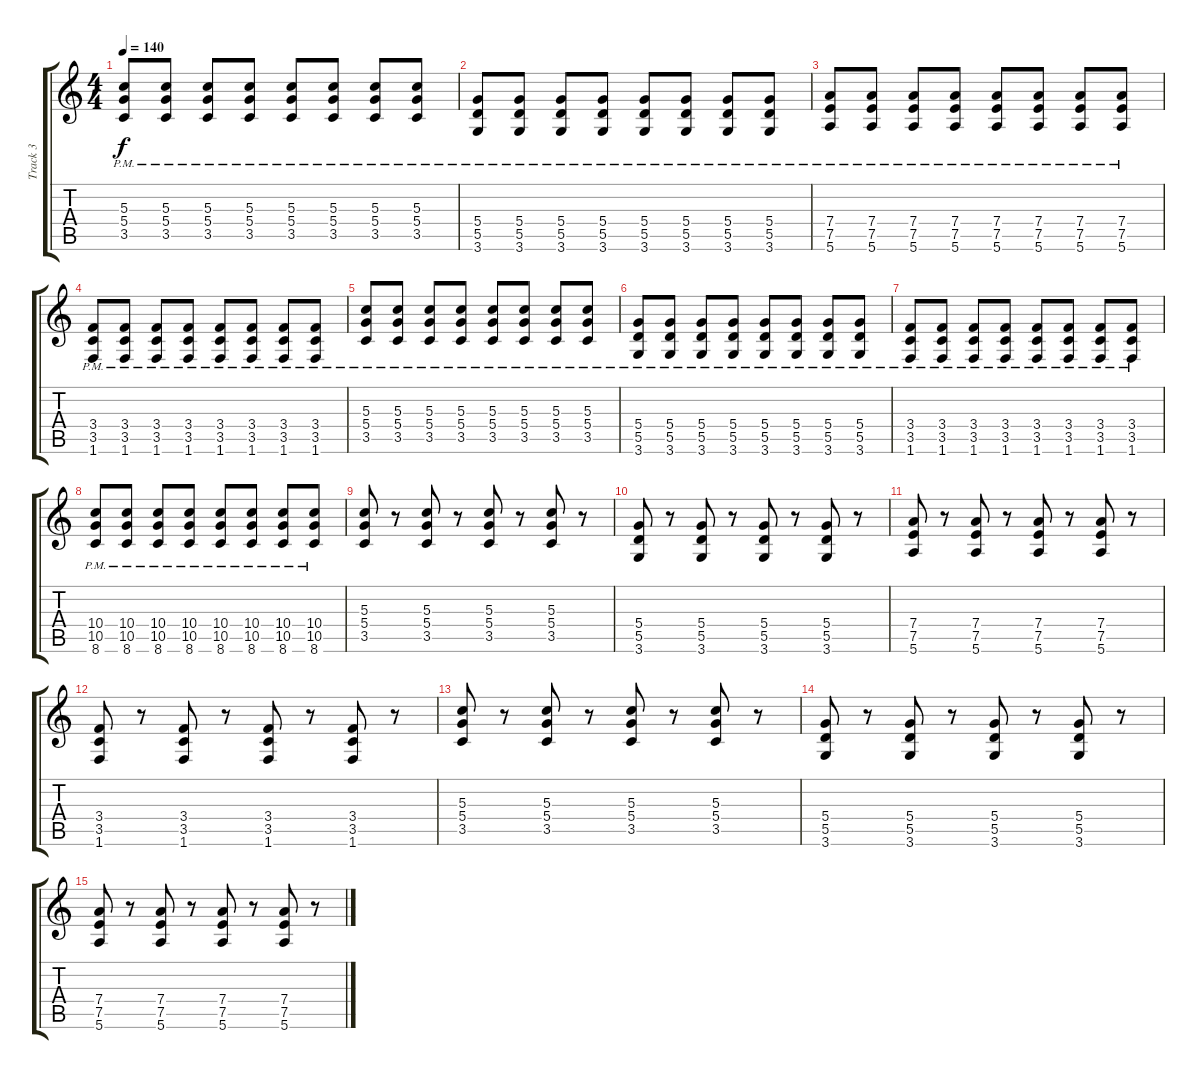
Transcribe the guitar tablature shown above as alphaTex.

\track ("Track 3" "Track 3") {instrument distortionguitar}
\staff {score tabs}
\tuning (E4 B3 G3 D3 A2 E2) {hide}
\ts (4 4)
\tempo 140
\clef g2
\ks c
(5.3{pm} 5.4{pm} 3.5{pm}).8{dy f} (5.3{pm} 5.4{pm} 3.5{pm}).8 (5.3{pm} 5.4{pm} 3.5{pm}).8 (5.3{pm} 5.4{pm} 3.5{pm}).8 (5.3{pm} 5.4{pm} 3.5{pm}).8 (5.3{pm} 5.4{pm} 3.5{pm}).8 (5.3{pm} 5.4{pm} 3.5{pm}).8 (5.3{pm} 5.4{pm} 3.5{pm}).8 |
(5.4{pm} 5.5{pm} 3.6{pm}).8 (5.4{pm} 5.5{pm} 3.6{pm}).8 (5.4{pm} 5.5{pm} 3.6{pm}).8 (5.4{pm} 5.5{pm} 3.6{pm}).8 (5.4{pm} 5.5{pm} 3.6{pm}).8 (5.4{pm} 5.5{pm} 3.6{pm}).8 (5.4{pm} 5.5{pm} 3.6{pm}).8 (5.4{pm} 5.5{pm} 3.6{pm}).8 |
(7.4{pm} 7.5{pm} 5.6{pm}).8 (7.4{pm} 7.5{pm} 5.6{pm}).8 (7.4{pm} 7.5{pm} 5.6{pm}).8 (7.4{pm} 7.5{pm} 5.6{pm}).8 (7.4{pm} 7.5{pm} 5.6{pm}).8 (7.4{pm} 7.5{pm} 5.6{pm}).8 (7.4{pm} 7.5{pm} 5.6{pm}).8 (7.4{pm} 7.5{pm} 5.6{pm}).8 |
(3.4{pm} 3.5{pm} 1.6{pm}).8 (3.4{pm} 3.5{pm} 1.6{pm}).8 (3.4{pm} 3.5{pm} 1.6{pm}).8 (3.4{pm} 3.5{pm} 1.6{pm}).8 (3.4{pm} 3.5{pm} 1.6{pm}).8 (3.4{pm} 3.5{pm} 1.6{pm}).8 (3.4{pm} 3.5{pm} 1.6{pm}).8 (3.4{pm} 3.5{pm} 1.6{pm}).8 |
(5.3{pm} 5.4{pm} 3.5{pm}).8 (5.3{pm} 5.4{pm} 3.5{pm}).8 (5.3{pm} 5.4{pm} 3.5{pm}).8 (5.3{pm} 5.4{pm} 3.5{pm}).8 (5.3{pm} 5.4{pm} 3.5{pm}).8 (5.3{pm} 5.4{pm} 3.5{pm}).8 (5.3{pm} 5.4{pm} 3.5{pm}).8 (5.3{pm} 5.4{pm} 3.5{pm}).8 |
(5.4{pm} 5.5{pm} 3.6{pm}).8 (5.4{pm} 5.5{pm} 3.6{pm}).8 (5.4{pm} 5.5{pm} 3.6{pm}).8 (5.4{pm} 5.5{pm} 3.6{pm}).8 (5.4{pm} 5.5{pm} 3.6{pm}).8 (5.4{pm} 5.5{pm} 3.6{pm}).8 (5.4{pm} 5.5{pm} 3.6{pm}).8 (5.4{pm} 5.5{pm} 3.6{pm}).8 |
(3.4{pm} 3.5{pm} 1.6{pm}).8 (3.4{pm} 3.5{pm} 1.6{pm}).8 (3.4{pm} 3.5{pm} 1.6{pm}).8 (3.4{pm} 3.5{pm} 1.6{pm}).8 (3.4{pm} 3.5{pm} 1.6{pm}).8 (3.4{pm} 3.5{pm} 1.6{pm}).8 (3.4{pm} 3.5{pm} 1.6{pm}).8 (3.4{pm} 3.5{pm} 1.6{pm}).8 |
(10.4{pm} 10.5{pm} 8.6{pm}).8 (10.4{pm} 10.5{pm} 8.6{pm}).8 (10.4{pm} 10.5{pm} 8.6{pm}).8 (10.4{pm} 10.5{pm} 8.6{pm}).8 (10.4{pm} 10.5{pm} 8.6{pm}).8 (10.4{pm} 10.5{pm} 8.6{pm}).8 (10.4{pm} 10.5{pm} 8.6{pm}).8 (10.4{pm} 10.5{pm} 8.6{pm}).8 |
(5.3 5.4 3.5).8 r.8 (5.3 5.4 3.5).8 r.8 (5.3 5.4 3.5).8 r.8 (5.3 5.4 3.5).8 r.8 |
(5.4 5.5 3.6).8 r.8 (5.4 5.5 3.6).8 r.8 (5.4 5.5 3.6).8 r.8 (5.4 5.5 3.6).8 r.8 |
(7.4 7.5 5.6).8 r.8 (7.4 7.5 5.6).8 r.8 (7.4 7.5 5.6).8 r.8 (7.4 7.5 5.6).8 r.8 |
(3.4 3.5 1.6).8 r.8 (3.4 3.5 1.6).8 r.8 (3.4 3.5 1.6).8 r.8 (3.4 3.5 1.6).8 r.8 |
(5.3 5.4 3.5).8 r.8 (5.3 5.4 3.5).8 r.8 (5.3 5.4 3.5).8 r.8 (5.3 5.4 3.5).8 r.8 |
(5.4 5.5 3.6).8 r.8 (5.4 5.5 3.6).8 r.8 (5.4 5.5 3.6).8 r.8 (5.4 5.5 3.6).8 r.8 |
(7.4 7.5 5.6).8 r.8 (7.4 7.5 5.6).8 r.8 (7.4 7.5 5.6).8 r.8 (7.4 7.5 5.6).8 r.8
